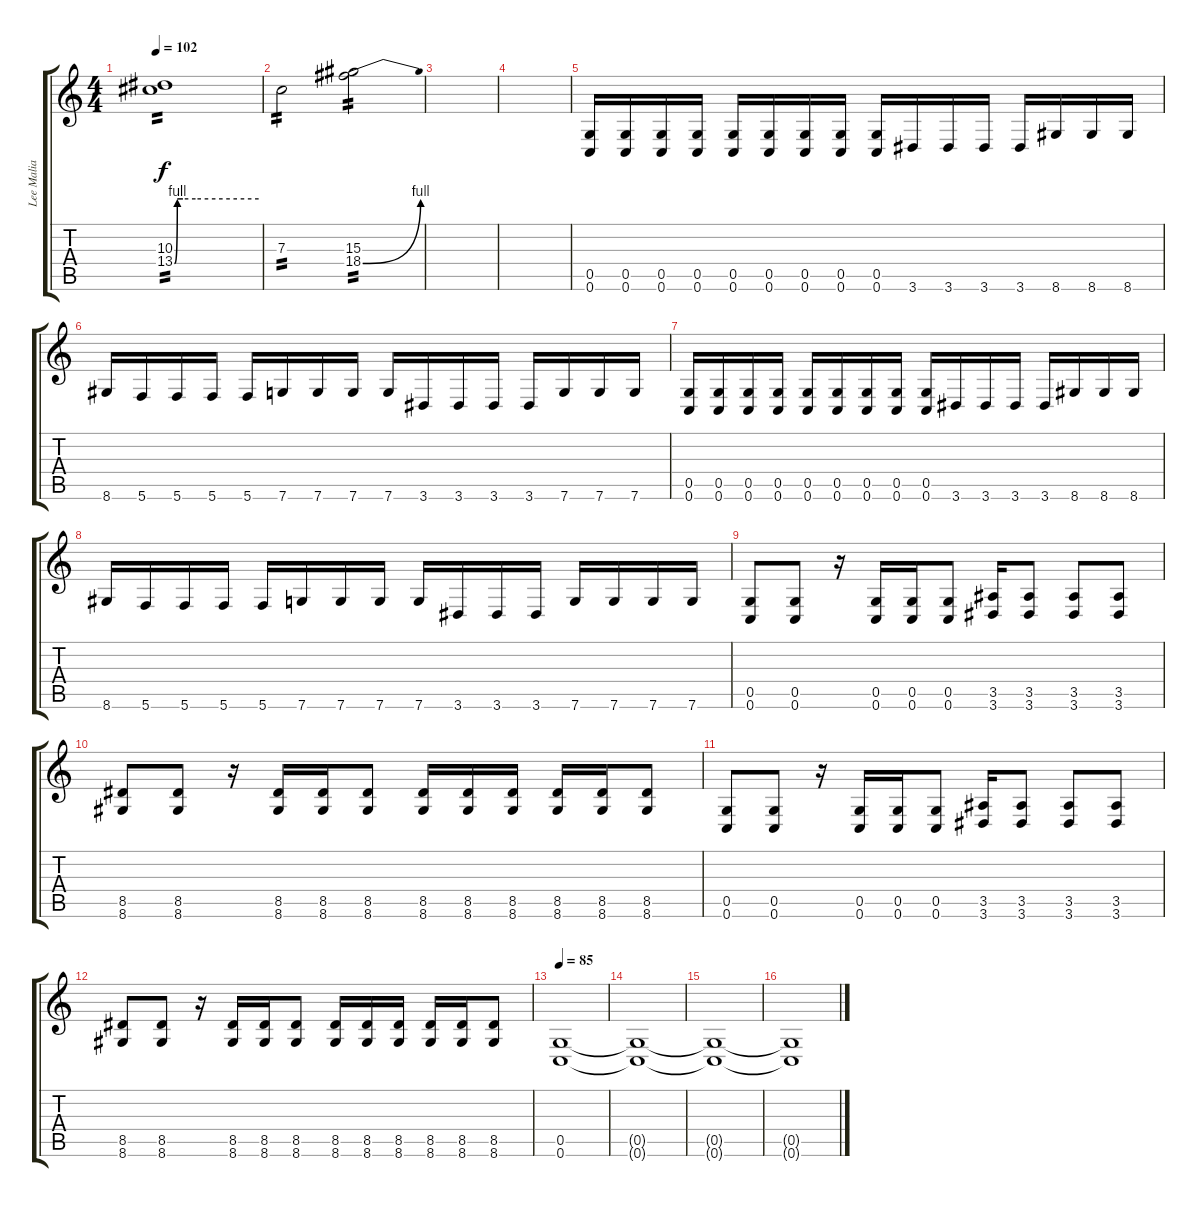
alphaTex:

\track ("Lee Malia" "Lee Malia") {instrument overdrivenguitar}
\staff {score tabs}
\tuning (D4 A3 F3 C3 G2 C2) {hide}
\ts (4 4)
\tempo 102
\clef g2
\ks c
(10.3 13.4{be (custom 0 0 2 4 6 4 15 4 60 4)}).1{tp 2 dy f} |
7.3.2{tp 2} (15.3 18.4{be (bend 0 0 60 4)}).2{tp 2} |
|
|
(0.5 0.6).16 (0.5 0.6).16 (0.5 0.6).16 (0.5 0.6).16 (0.5 0.6).16 (0.5 0.6).16 (0.5 0.6).16 (0.5 0.6).16 (0.5 0.6).16 3.6.16 3.6.16 3.6.16 3.6.16 8.6.16 8.6.16 8.6.16 |
8.6.16 5.6.16 5.6.16 5.6.16 5.6.16 7.6.16 7.6.16 7.6.16 7.6.16 3.6.16 3.6.16 3.6.16 3.6.16 7.6.16 7.6.16 7.6.16 |
(0.5 0.6).16 (0.5 0.6).16 (0.5 0.6).16 (0.5 0.6).16 (0.5 0.6).16 (0.5 0.6).16 (0.5 0.6).16 (0.5 0.6).16 (0.5 0.6).16 3.6.16 3.6.16 3.6.16 3.6.16 8.6.16 8.6.16 8.6.16 |
8.6.16 5.6.16 5.6.16 5.6.16 5.6.16 7.6.16 7.6.16 7.6.16 7.6.16 3.6.16 3.6.16 3.6.16 7.6.16 7.6.16 7.6.16 7.6.16 |
(0.5 0.6).8 (0.5 0.6).8 r.16 (0.5 0.6).16 (0.5 0.6).16 (0.5 0.6).8 (3.5 3.6).16 (3.5 3.6).8 (3.5 3.6).8 (3.5 3.6).8 |
(8.5 8.6).8 (8.5 8.6).8 r.16 (8.5 8.6).16 (8.5 8.6).16 (8.5 8.6).8 (8.5 8.6).16 (8.5 8.6).16 (8.5 8.6).16 (8.5 8.6).16 (8.5 8.6).16 (8.5 8.6).8 |
(0.5 0.6).8 (0.5 0.6).8 r.16 (0.5 0.6).16 (0.5 0.6).16 (0.5 0.6).8 (3.5 3.6).16 (3.5 3.6).8 (3.5 3.6).8 (3.5 3.6).8 |
(8.5 8.6).8 (8.5 8.6).8 r.16 (8.5 8.6).16 (8.5 8.6).16 (8.5 8.6).8 (8.5 8.6).16 (8.5 8.6).16 (8.5 8.6).16 (8.5 8.6).16 (8.5 8.6).16 (8.5 8.6).8 |
\tempo 85
(0.5 0.6).1 |
(0.5{t} 0.6{t}).1 |
(0.5{t} 0.6{t}).1 |
(0.5{t} 0.6{t}).1
